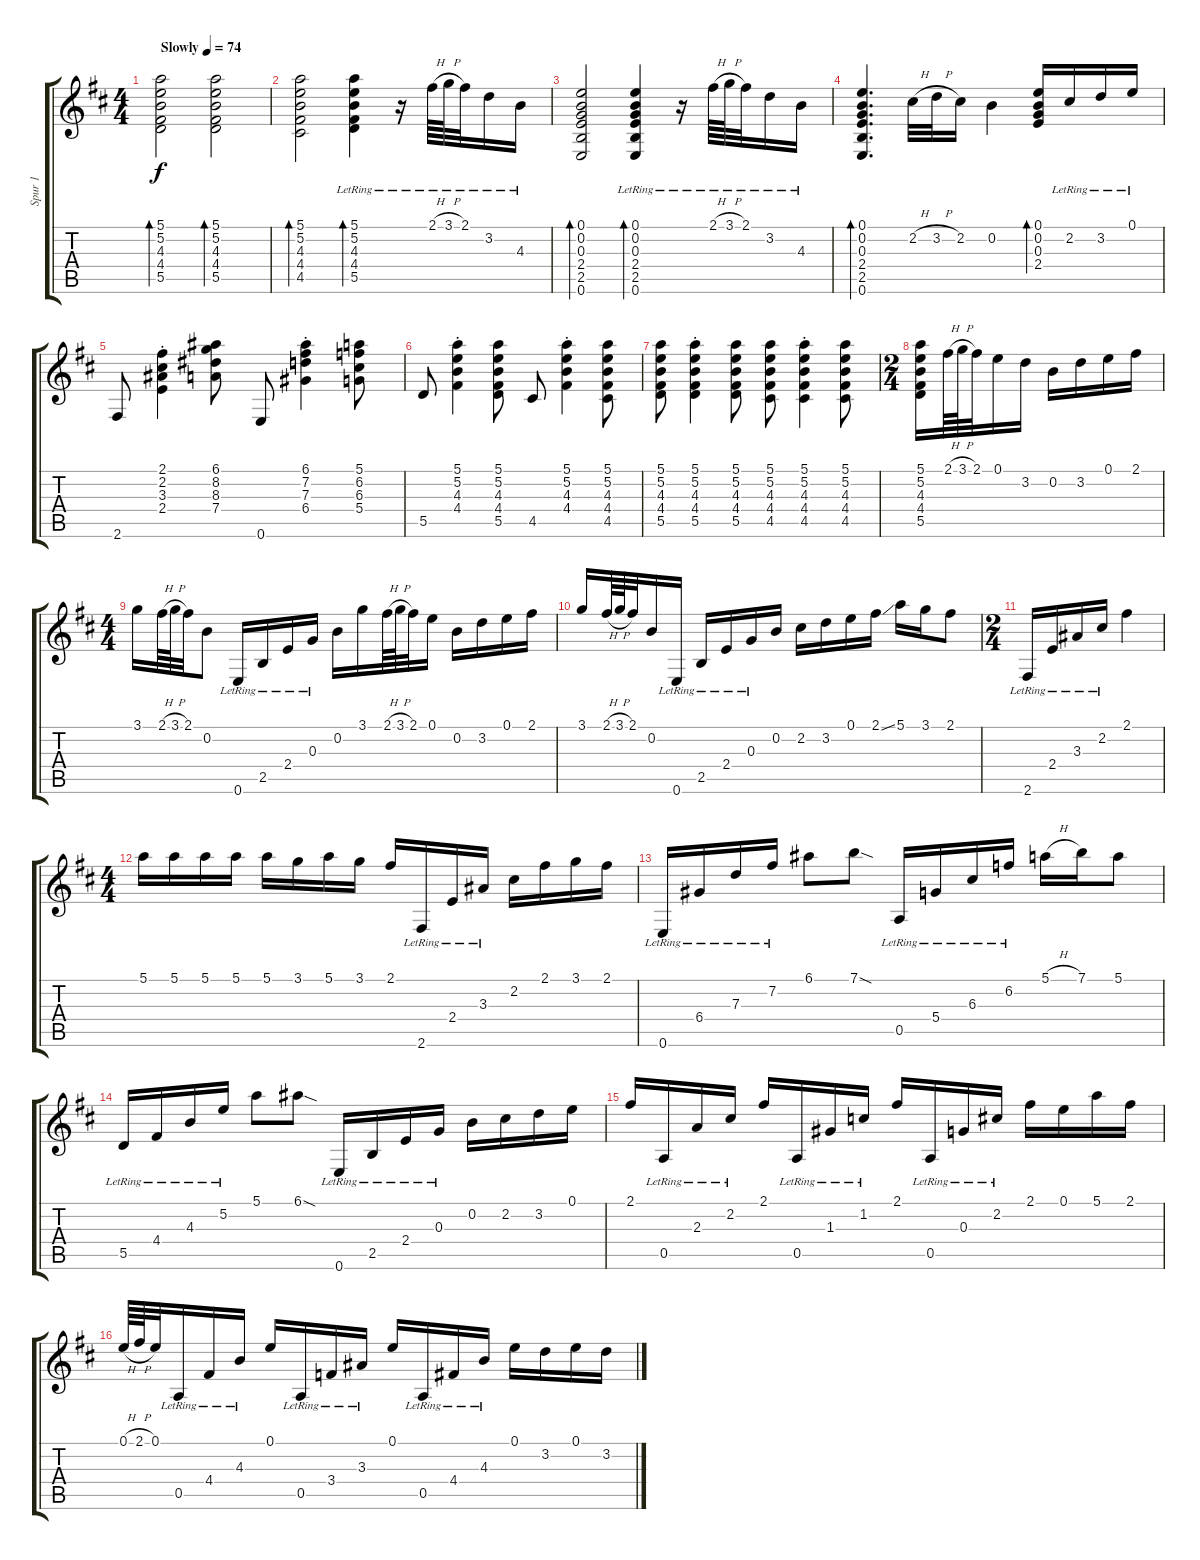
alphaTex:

\track ("Spur 1" "Spur 1") {instrument acousticguitarnylon}
\staff {score tabs}
\tuning (E4 B3 G3 D3 A2 E2) {hide}
\ts (4 4)
\tempo (74 "Slowly")
\clef g2
\ks d
(5.1 5.2 4.3 4.4 5.5).2{bd 240 dy f instrument acousticguitarnylon} (5.1 5.2 4.3 4.4 5.5).2{bd 240} |
(5.1 5.2 4.3 4.4 4.5).2{bd 240} (5.1{lr} 5.2{lr} 4.3{lr} 4.4{lr} 5.5{lr}).4{bd 240} r.16 2.1{h lr}.64 3.1{h lr}.64 2.1{lr}.32 3.2{lr}.16 4.3{lr}.16 |
(0.1 0.2 0.3 2.4 2.5 0.6).2{bd 240} (0.1{lr} 0.2{lr} 0.3{lr} 2.4{lr} 2.5{lr} 0.6{lr}).4{bd 240} r.16 2.1{h lr}.64 3.1{h lr}.64 2.1{lr}.32 3.2{lr}.16 4.3{lr}.16 |
(0.1 0.2 0.3 2.4 2.5 0.6).4{d bd 240} 2.2{h}.32 3.2{h}.32 2.2.16 0.2.4 (0.1 0.2 0.3 2.4).16{bd 240} 2.2{lr}.16 3.2{lr}.16 0.1{lr}.16 |
2.6.8 (2.1{st} 2.2{st} 3.3{st} 2.4{st}).4 (6.1 8.2 8.3 7.4).8 0.6.8 (6.1{st} 7.2{st} 7.3{st} 6.4{st}).4 (5.1 6.2 6.3 5.4).8 |
5.5.8 (5.1{st} 5.2{st} 4.3{st} 4.4{st}).4 (5.1 5.2 4.3 4.4 5.5).8 4.5.8 (5.1{st} 5.2{st} 4.3{st} 4.4{st}).4 (5.1 5.2 4.3 4.4 4.5).8 |
(5.1 5.2 4.3 4.4 5.5).8 (5.1{st} 5.2{st} 4.3{st} 4.4{st} 5.5{st}).4 (5.1 5.2 4.3 4.4 5.5).8 (5.1 5.2 4.3 4.4 4.5).8 (5.1{st} 5.2{st} 4.3{st} 4.4{st} 4.5{st}).4 (5.1 5.2 4.3 4.4 4.5).8 |
\ts (2 4)
(5.1 5.2 4.3 4.4 5.5).16 2.1{h}.64 3.1{h}.64 2.1.32 0.1.16 3.2.16 0.2.16 3.2.16 0.1.16 2.1.16 |
\ts (4 4)
3.1.16 2.1{h}.64 3.1{h}.64 2.1.32 0.2.8 0.6{lr}.16 2.5{lr}.16 2.4{lr}.16 0.3{lr}.16 0.2.16 3.1.16 2.1{h}.64 3.1{h}.64 2.1.32 0.1.16 0.2.16 3.2.16 0.1.16 2.1.16 |
3.1.16 2.1{h}.64 3.1{h}.64 2.1.32 0.2.16 0.6{lr}.16 2.5{lr}.16 2.4{lr}.16 0.3{lr}.16 0.2.16 2.2.16 3.2.16 0.1.16 2.1{ss}.16 5.1.16 3.1.16 2.1.8 |
\ts (2 4)
2.6{lr}.16 2.4{lr}.16 3.3{lr}.16 2.2{lr}.16 2.1.4 |
\ts (4 4)
5.1.16 5.1.16 5.1.16 5.1.16 5.1.16 3.1.16 5.1.16 3.1.16 2.1.16 2.6{lr}.16 2.4{lr}.16 3.3{lr}.16 2.2.16 2.1.16 3.1.16 2.1.16 |
0.6{lr}.16 6.4{lr}.16 7.3{lr}.16 7.2{lr}.16 6.1.8 7.1{sod}.8 0.5{lr}.16 5.4{lr}.16 6.3{lr}.16 6.2{lr}.16 5.1{h}.16 7.1.16 5.1.8 |
5.5{lr}.16 4.4{lr}.16 4.3{lr}.16 5.2{lr}.16 5.1.8 6.1{sod}.8 0.6{lr}.16 2.5{lr}.16 2.4{lr}.16 0.3{lr}.16 0.2.16 2.2.16 3.2.16 0.1.16 |
2.1.16 0.5{lr}.16 2.3{lr}.16 2.2{lr}.16 2.1.16 0.5{lr}.16 1.3{lr}.16 1.2{lr}.16 2.1.16 0.5{lr}.16 0.3{lr}.16 2.2{lr}.16 2.1.16 0.1.16 5.1.16 2.1.16 |
0.1{h}.64 2.1{h}.64 0.1.32 0.5{lr}.16 4.4{lr}.16 4.3{lr}.16 0.1.16 0.5{lr}.16 3.4{lr}.16 3.3{lr}.16 0.1.16 0.5{lr}.16 4.4{lr}.16 4.3{lr}.16 0.1.16 3.2.16 0.1.16 3.2.16
